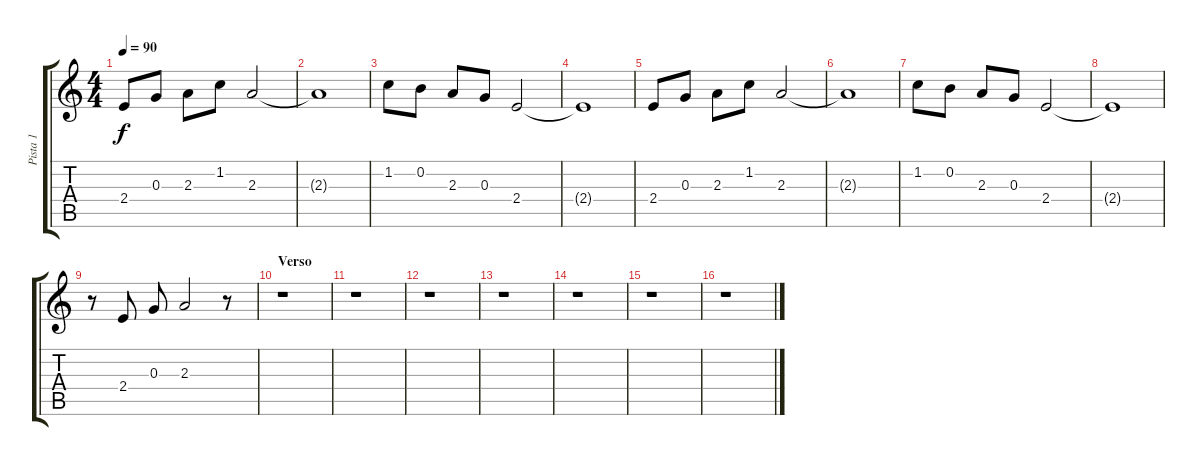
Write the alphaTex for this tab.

\track ("Pista 1" "Pista 1") {instrument overdrivenguitar}
\staff {score tabs}
\tuning (E4 B3 G3 D3 A2 E2) {hide}
\ts (4 4)
\tempo 90
\clef g2
\ks c
2.4.8{dy f instrument overdrivenguitar} 0.3.8 2.3.8 1.2.8 2.3.2 |
2.3{t}.1 |
1.2.8 0.2.8 2.3.8 0.3.8 2.4.2 |
2.4{t}.1 |
2.4.8 0.3.8 2.3.8 1.2.8 2.3.2 |
2.3{t}.1 |
1.2.8 0.2.8 2.3.8 0.3.8 2.4.2 |
2.4{t}.1 |
r.8 2.4.8 0.3.8 2.3.2 r.8 |
\section ("" "Verso")
r.1 |
r.1 |
r.1 |
r.1 |
r.1 |
r.1 |
r.1
